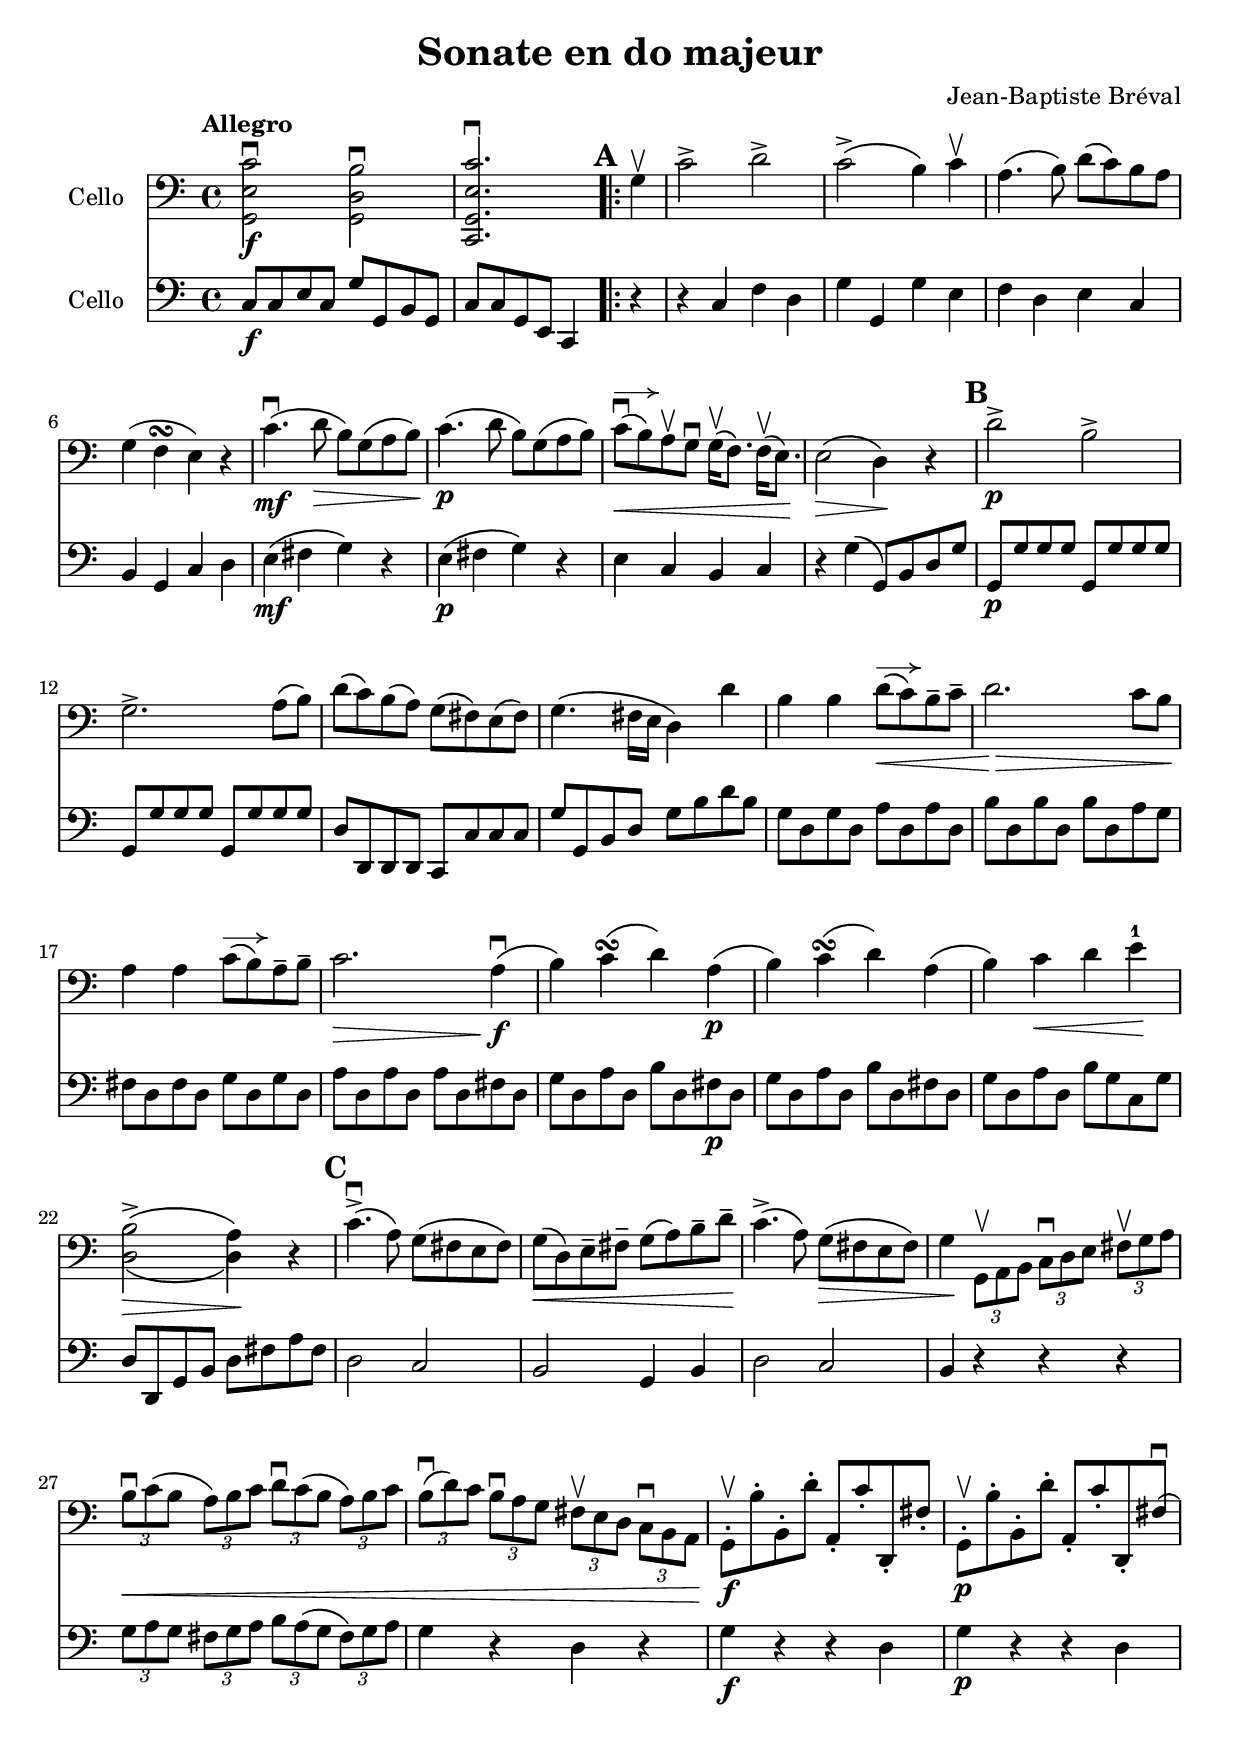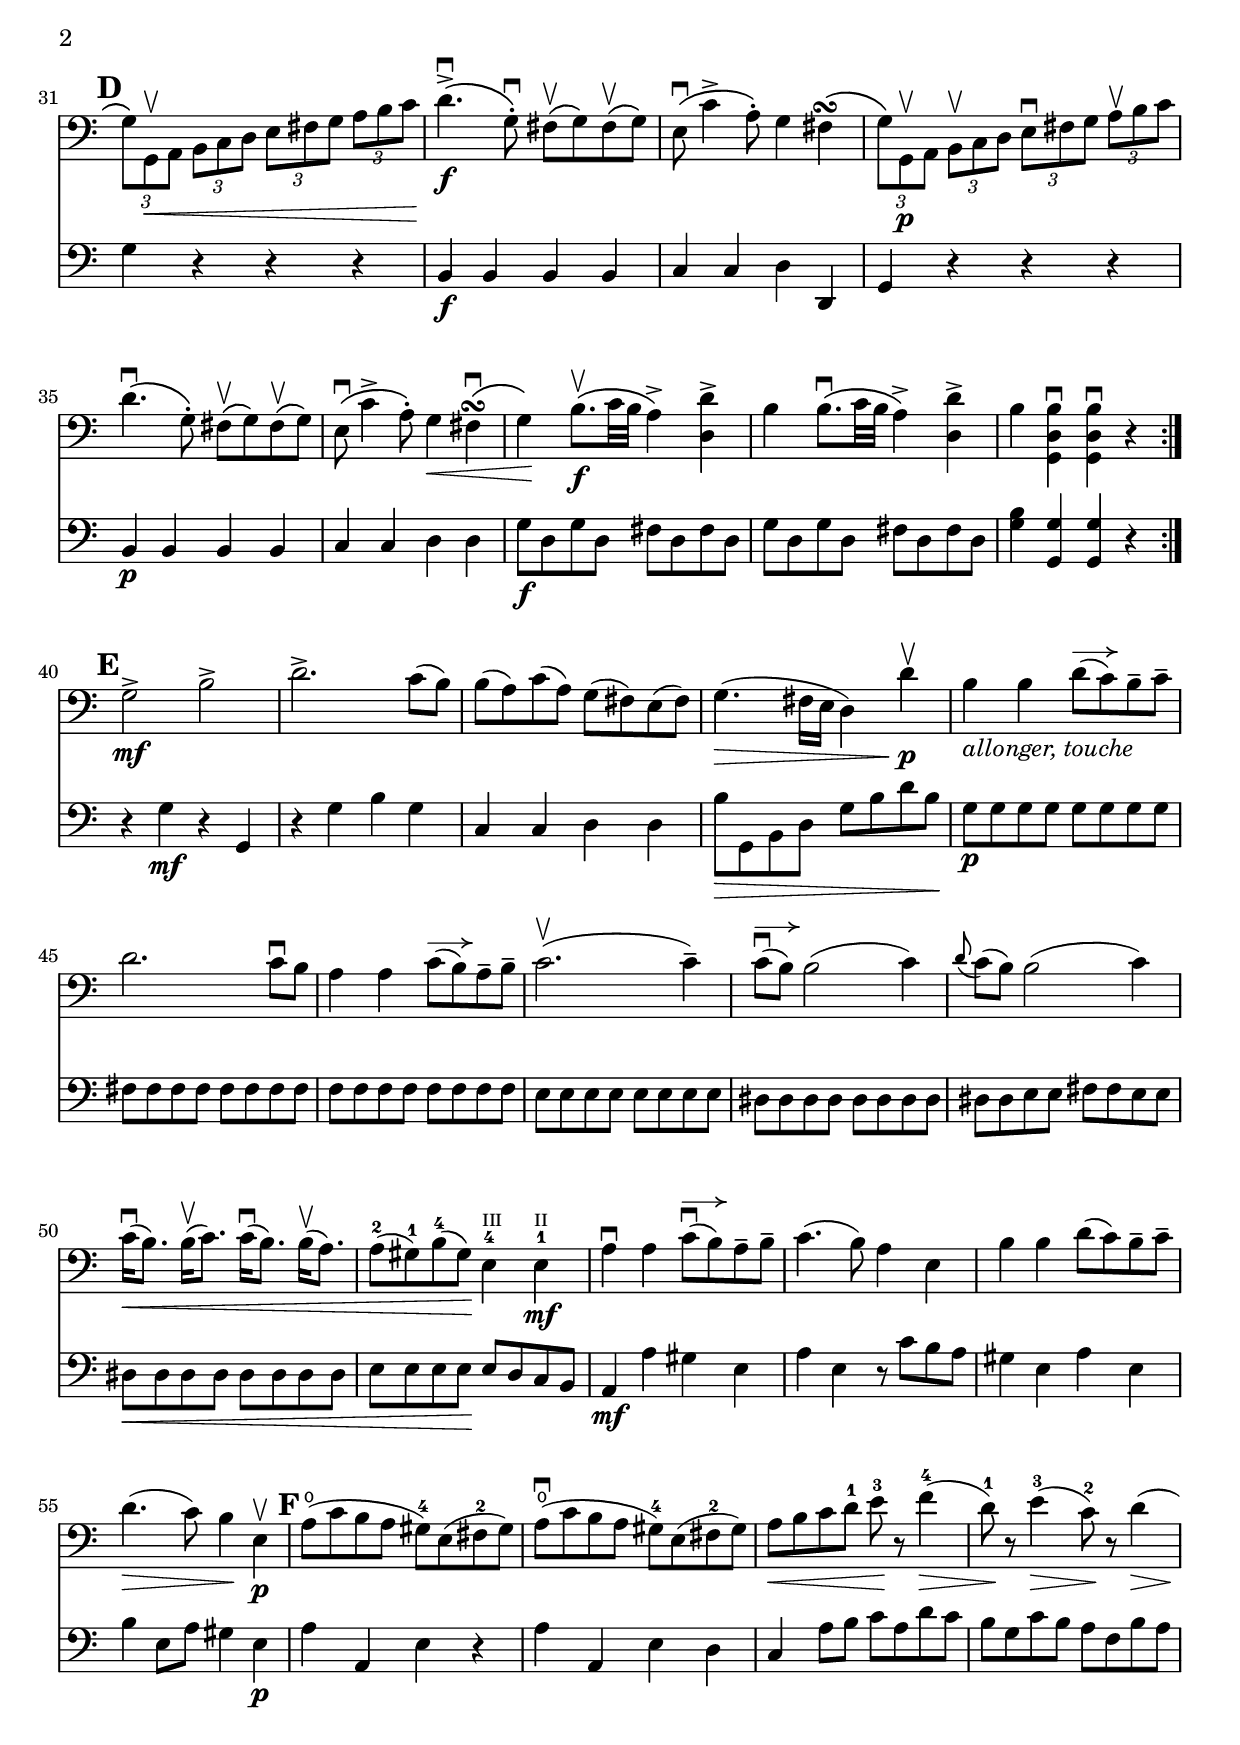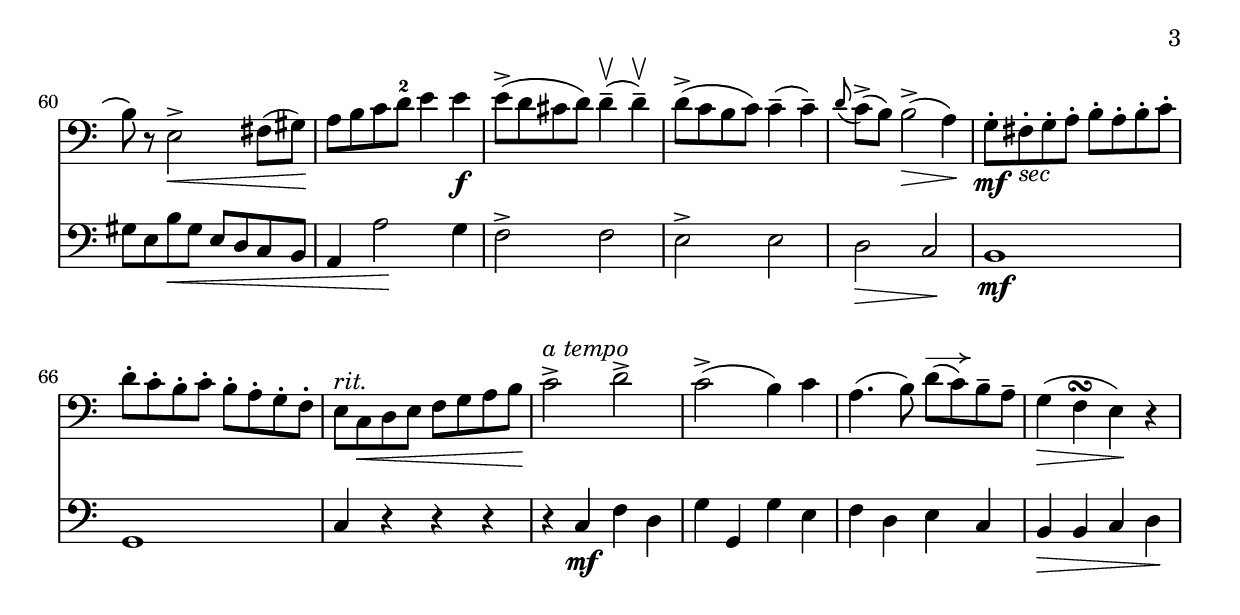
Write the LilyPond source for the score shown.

#(set-global-staff-size 21)

\version "2.18.2"

\header {
  title = "Sonate en do majeur"
  composer = "Jean-Baptiste Bréval"
}

\language "italiano"

allonger = \markup {
  \center-column {
    \combine
    \draw-line #'(-4 . 0)
    \arrow-head #X #RIGHT ##f
  }
}

\score {
  <<
    \new Staff
    \with {instrumentName = #"Cello "}
    {
      \override Hairpin.to-barline = ##f
      \tempo Allegro
      \time 4/4
      \key do \major
      \clef bass
      << sol,2\f mi2 do'2\downbow >>
      << sol,2 re2 si2\downbow >>                         % 1'
      << do,2. sol,2. mi2. do'2.\downbow >>               % 2'
      \repeat volta 2 {
        \mark \default
        \partial 4
        sol4\upbow                                        % 1
        do'2-> re'2->                                     % 2
        do'2->\(si4\) do'4\upbow                          % 3
        la4.\(si8\) re'8\(do'8\) si8 la8                  % 4
        sol4\(fa4\turn mi4\) r4                           % 5
        do'4.\mf\downbow\(re'8\> si8\) sol8\(la8 si8\!\)  % 6
        do'4.\p\(re'8 si8\) sol8\(la8 si8\)               % 7
        do'8\downbow^\allonger\<\(si8\)
        la8\upbow sol8\downbow
        sol16\upbow\(fa8.\) fa16\upbow\(mi8.\)\!          % 8
        mi2\>\(re4\)\! r4                                 % 9
        \mark \default
        re'2->\p si2->                                    % 10
        sol2.-> la8\(si8\)                                % 11
        re'8\(do'8\) si\(la8\) sol8\(fad8\) mi8\(fad8\)   % 12
        sol4.\(fad16 mi16 re4\) re'4                      % 13
        si4 si4 re'8^\allonger\<\(do'8\)
        si8\tenuto do'8\tenuto                            % 14
        re'2.\!\> do'8 si8\!                              % 15
        la4 la4 do'8^\allonger\(si8\)
        la8\tenuto si8\tenuto                             % 16
        do'2.\> la4\!\downbow\f\(                         % 17
        si4\) do'4\turn\(re'4\) la4\p\(                   % 18
        si4\) do'4\turn\(re'4\) la4\(                     % 19
        si4\) do'4\< re'4 mi'4-1\!                        % 20
        << {\stemDown si2->\(la4\)}\\
           {re2\>\(re4\)\!} >>
        r4                                                % 21
        \mark \default
        do'4.->\downbow\(la8\) sol8\(fad8 mi8 fad8\)      % 22
        sol8\<\(re8\) mi8\tenuto fad8\tenuto
        sol8\(la8\) si8\tenuto re'8\tenuto\!              % 23
        do'4.->\(la8\) sol8\>\(fad8 mi8 fad8\)            % 24
        sol4\!
        \tupletDown
        \stemDown
        \tuplet 3/2 {sol,8\upbow la,8 si,8}
        \tuplet 3/2 {do8\downbow re8 mi8}
        \tuplet 3/2 {fad8\upbow sol8 la8}                 % 25
        \tuplet 3/2 {si8\downbow\< do'8\(si8}
        \tuplet 3/2 {la8\) si8 do'8}
        \tuplet 3/2 {re'8\downbow do'8\(si8}
        \tuplet 3/2 {la8\) si8 do'8}                      % 26
        \tuplet 3/2 {si8\downbow\(re'8\) do'8}
        \tuplet 3/2 {si8\downbow la8 sol8}
        \tuplet 3/2 {fad8\upbow mi8 re8}
        \tuplet 3/2 {do8\downbow si,8 la,8\!}             % 27
        \stemNeutral
        sol,8\staccato\f\upbow si8\staccato
        si,8\staccato re'8\staccato
        la,8\staccato do'8\staccato
        re,8\staccato fad8\staccato                       % 28
        sol,8\staccato\p\upbow si8\staccato
        si,8\staccato re'8\staccato
        la,8\staccato do'8\staccato
        re,8\staccato fad8\downbow\(                      % 29
        \mark \default
        \stemDown
        \tuplet 3/2 {sol8\) sol,8\upbow\< la,8}
        \tuplet 3/2 {si,8 do8 re8}
        \tuplet 3/2 {mi8 fad8 sol8}
        \tuplet 3/2 {la8 si8 do'8\!}                      % 30
        \stemNeutral
        re'4.->\downbow\f\(sol8\staccato\downbow\)
        fad8\upbow\(sol8\) fad8\upbow\(sol8\)             % 31
        mi8\downbow\(do'4-> la8\staccato\)
        sol4 fad4\turn\(                                  % 32
        \stemDown
        \tuplet 3/2 {sol8\) sol,8\p\upbow  la,8}
        \tuplet 3/2 {si,8\upbow do8 re8}
        \tuplet 3/2 {mi8\downbow fad8 sol8}
        \tuplet 3/2 {la8\upbow si8 do'8}                  % 33
        \stemNeutral
        re'4.\downbow\(sol8\staccato\)
        fad8\upbow\(sol8\) fad8\upbow\(sol8\)             % 34
        mi8\downbow\(do'4-> la8\staccato\)
        sol4\< fad4\downbow\turn\(                        % 35
        sol4\!\) si8.\f\upbow\(do'32 si32 la4->\)
        <<re4 re'4-> >>                                   % 36
        si4 si8.\downbow\(do'32 si32 la4->\)
        <<re4 re'4-> >>                                   % 37
        si4
        <<sol,4 re4 si4\downbow>>
        <<sol,4 re4 si4\downbow>> r4                      % 38
      }
      \mark \default
      sol2->\mf si2->                                     % 39
      re'2.-> do'8(si8)                                   % 40
      si8(la8) do'8(la8) sol8(fad8) mi8(fad8)             % 41
      sol4.\>(fad16 mi16 re4) re'4\p\upbow\!              % 42
      si4_\markup{\italic{allonger, touche}}
      si4 re'8^\allonger(do'8)
      si8\tenuto do'8\tenuto                              % 43
      re'2. do'8\downbow si8                              % 44
      la4 la4 do'8^\allonger(si8)
      la8\tenuto si8\tenuto                               % 45
      do'2.\upbow(do'4\tenuto)                            % 46
      do'8^\allonger\downbow(si8) si2(do'4)               % 47
      \appoggiatura re'8 do'8(si8) si2(do'4)              % 48
      do'16\<\downbow(si8.) si16\upbow(do'8.)
      do'16\downbow(si8.) si16\upbow(la8.)                % 49
      la8-2(sold8-1) si8-4(sold8)\!
      mi4-4^\markup{\teeny III}
      mi4-1^\markup{\teeny II}\mf                         % 50
      la4\downbow la4
      do'8\downbow^\allonger(si8)
      la8\tenuto si8\tenuto                               % 51
      do'4.(si8) la4 mi4                                  % 52
      si4 si4 re'8(do'8)
      si8\tenuto do'8\tenuto                              % 53
      re'4.\>(do'8) si4\! mi4\upbow\p                     % 54
      \mark \default
      la8\open(do'8 si8 la8 sold8-4)
      mi8(fad8-2 sold8)                                   % 55
      la8\downbow\open(do'8 si8 la8 sold8-4)
      mi8(fad8-2 sold8)                                   % 56
      la8\< si8 do'8 re'8-1 mi'8-3\!
      r8 fa'4-4\>(                                        % 57
      re'8-1)\! r8 mi'4-3\>(do'8-2)\! r8 re'4\>(          % 58
      si8)\! r8 mi2->\< fad8(sold8)\!                     % 59
      la8 si8 do'8 re'8-2 mi'4\! mi'4\f                   % 60
      mi'8->(re'8 dod'8 re'8)
      re'4\upbow\tenuto(re'4\upbow\tenuto)                % 61
      re'8->(do'8 si8 do'8) do'4\tenuto(do'4\tenuto)      % 62
      \appoggiatura re'8 do'8->(si8) si2->\>(la4)\!       % 63
      sol8\mf\staccato fad8\staccato_\markup{\italic sec}
      sol8\staccato la8\staccato
      si8\staccato la8\staccato
      si8\staccato do'8\staccato                          % 64
      re'8\staccato do'8\staccato
      si8\staccato do'8\staccato
      si8\staccato la8\staccato
      sol8\staccato fa8\staccato                          % 65
      mi8^\markup{\italic "rit."}
      do8\<re8 mi8 fa8 sol8 la8 si8\!                     % 66
      do'2->^\markup{\italic "a tempo"} re'2->            % 67
      do'2->(si4) do'4                                    % 68
      la4.(si8) re'8^\allonger(do'8)
      si8\tenuto la8\tenuto                               % 69
      sol4\>(fa\turn mi4)\! r4                            % 70
    }

    \new Staff
    \with {instrumentName = #"Cello "}
    {
      \override Hairpin.to-barline = ##f
      \time 4/4
      \key do \major
      \clef bass
      do8\f do8 mi8 do8 sol8 sol,8 si,8 sol,8             % 1'
      do8 do8 sol,8 mi,8 do,4                             % 2'
      \repeat volta 2 {
        \partial 4
        r4                                                % 1
        r4 do4 fa4 re4                                    % 2
        sol4 sol,4 sol4 mi4                               % 3
        fa4 re4 mi4 do4                                   % 4
        si,4 sol,4 do4 re4                                % 5
        mi4\mf\(fad4 sol4\) r4                            % 6
        mi4\p\(fad4 sol4\) r4                             % 7
        mi4 do4 si,4 do4                                  % 8
        r4 sol4\(sol,8\) si,8 re8 sol8                    % 9
        sol,8\p sol8 sol8 sol8 sol,8 sol8 sol8 sol8       % 10
        sol,8 sol8 sol8 sol8 sol,8 sol8 sol8 sol8         % 11
        re8 re,8 re,8 re,8 do,8 do8 do8 do8               % 12
        sol8 sol,8 si,8 re8 sol8 si8 re'8 si8             % 13
        sol8 re8 sol8 re8 la8 re8 la8 re8                 % 14
        si8 re8 si8 re8 si8 re8 la8 sol8                  % 15
        fad8 re8 fad8 re8 sol8 re8 sol8 re8               % 16
        la8 re8 la8 re8 la8 re8 fad8 re8                  % 17
        sol8 re8 la8 re8 si8 re8 fad8\p re8               % 18
        sol8 re8 la8 re8 si8 re8 fad8 re8                 % 19
        sol8 re8 la8 re8 si8 sol8 do8 sol8                % 20
        re8 re,8 sol,8 si,8 re8 fad8 la8 fad8             % 21
        re2 do2                                           % 22
        si,2 sol,4 si,4                                   % 23
        re2 do2                                           % 24
        si,4 r4 r4 r4                                     % 25
        \tuplet 3/2 {sol8 la8 sol8}
        \tuplet 3/2 {fad8 sol8 la8}
        \tuplet 3/2 {si8 la8\(sol8}
        \tuplet 3/2 {fad8\) sol8 la8}                     % 26
        sol4 r4 re4 r4                                    % 27
        sol4\f r4 r4 re4                                  % 28
        sol4\p r4 r4 re4                                  % 29
        sol4 r4 r4 r4                                     % 30
        si,4\f si,4 si,4 si,4                             % 31
        do4 do4 re4 re,4                                  % 32
        sol,4 r4 r4 r4                                    % 33
        si,4\p si,4 si,4 si,4                             % 34
        do4 do4 re4 re4                                   % 35
        sol8\f re8 sol8 re8 fad8 re8 fad8 re8             % 36
        sol8 re8 sol8 re8 fad8 re8 fad8 re8               % 37
        <<sol4 si4>> <<sol,4 sol4>> <<sol,4 sol4>> r4     % 38
      }
      r4 sol4\mf r4 sol,4                                 % 39
      r4 sol4 si4 sol4                                    % 40
      do4 do4 re4 re4                                     % 41
      si8\> sol,8 si,8 re8 sol8 si8 re'8 si8\!            % 42
      sol8\p sol8 sol8 sol8 sol8 sol8 sol8 sol8           % 43
      fad8 fad8 fad8 fad8 fad8 fad8 fad8 fad8             % 44
      fa8 fa8 fa8 fa8 fa8 fa8 fa8 fa8                     % 45
      mi8 mi8 mi8 mi8 mi8 mi8 mi8 mi8                     % 46
      red8 red8 red8 red8 red8 red8 red8 red8             % 47
      red8 red8 mi8 mi8 fad8 fad8 mi8 mi8                 % 48
      red8\< red8 red8 red8 red8 red8 red8 red8           % 49
      mi8 mi8 mi8 mi8\! mi8 re8 do8 si,8                  % 50
      la,4\mf la4 sold4 mi4                               % 51
      la4 mi4 r8 do'8 si8 la8                             % 52
      sold4 mi4 la4 mi4                                   % 53
      si4 mi8 la8 sold4 mi4\p                             % 54
      la4 la,4 mi4 r4                                     % 55
      la4 la,4 mi4 re4                                    % 56
      do4 la8 si8 do'8 la8 re'8 do'8                      % 57
      si8 sol8 do'8 si8 la8 fa8 si8 la8                   % 58
      sold8 mi8 si8\< sold8 mi8 re8 do8 si,8              % 59
      la,4 la2\! sol4                                     % 60
      fa2-> fa2                                           % 61
      mi2-> mi2                                           % 62
      re2\> do2\!                                         % 63
      si,1\mf                                             % 64
      sol,1                                               % 65
      do4 r4 r4 r4                                        % 66
      r4 do4\mf fa4 re4                                   % 67
      sol4 sol,4 sol4 mi4                                 % 68
      fa4 re4 mi4 do4                                     % 69
      si,4\> si,4 do4 re4\!                               % 70
    }
  >>
}
